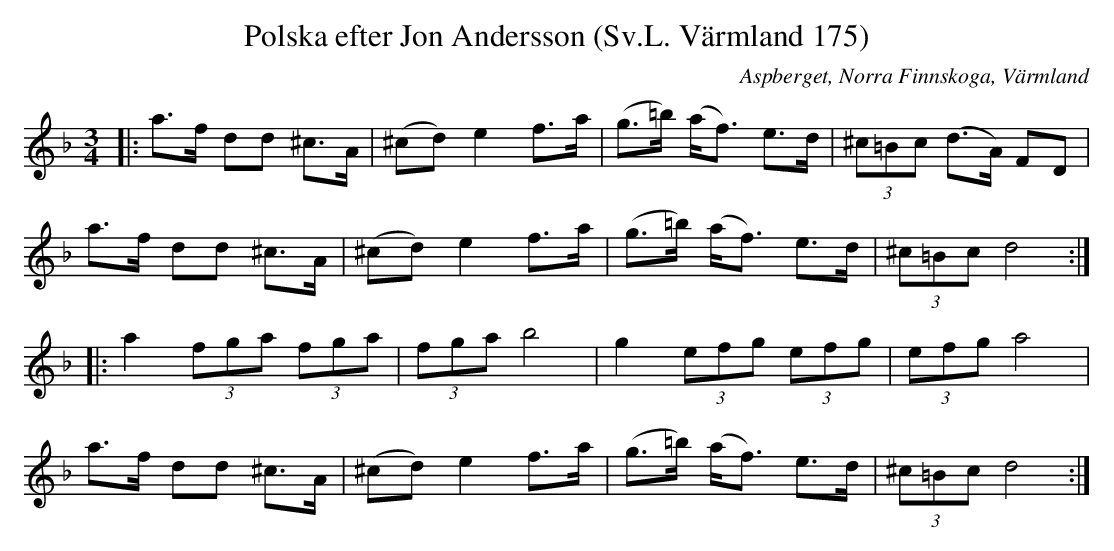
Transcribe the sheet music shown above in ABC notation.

X:1
T:Polska efter Jon Andersson (Sv.L. Värmland 175)
O:Aspberget, Norra Finnskoga, Värmland
M:3/4
L:1/8
K:Dm
|:a3/2f/2 dd ^c3/2A/2|(^cd) e2 f3/2a/2|(g3/2=b/2) (a/2f3/2) e3/2d/2|(3^c=Bc (d3/2A/2) FD|
a3/2f/2 dd ^c3/2A/2|(^cd) e2 f3/2a/2|(g3/2=b/2) (a/2f3/2) e3/2d/2|(3^c=Bc d4:|
|:a2 (3fga (3fga|(3fga b4|g2 (3efg (3efg|(3efg a4|
a3/2f/2 dd ^c3/2A/2|(^cd) e2 f3/2a/2|(g3/2=b/2) (a/2f3/2) e3/2d/2|(3^c=Bc d4:|
